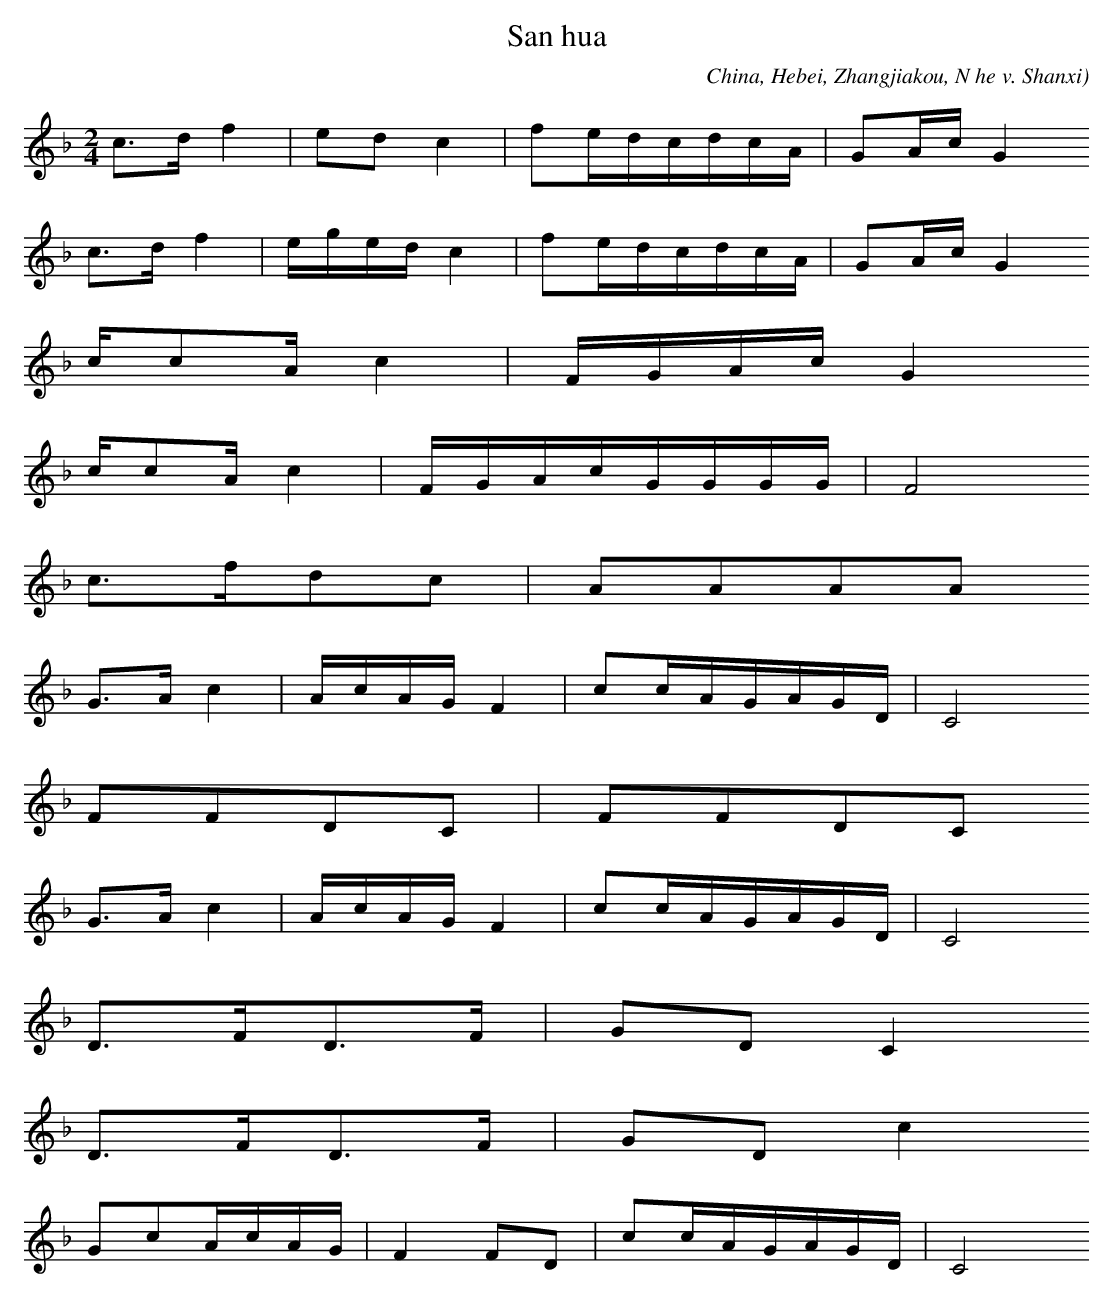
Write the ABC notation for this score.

X:1
T: San hua
O: China, Hebei, Zhangjiakou, Nhe v. Shanxi)
M: 2/4
L: 1/16
K: F
c3df4 | e2d2c4 | f2edcdcA | G2AcG4
c3df4 | egedc4 | f2edcdcA | G2AcG4
cc2Ac4 | FGAcG4
cc2Ac4 | FGAcGGGG | F8
c3fd2c2 | A2A2A2A2
G3Ac4 | AcAGF4 | c2cAGAGD | C8
F2F2D2C2 | F2F2D2C2
G3Ac4 | AcAGF4 | c2cAGAGD | C8
D3FD3F | G2D2C4
D3FD3F | G2D2c4
G2c2AcAG | F4F2D2 | c2cAGAGD | C8
